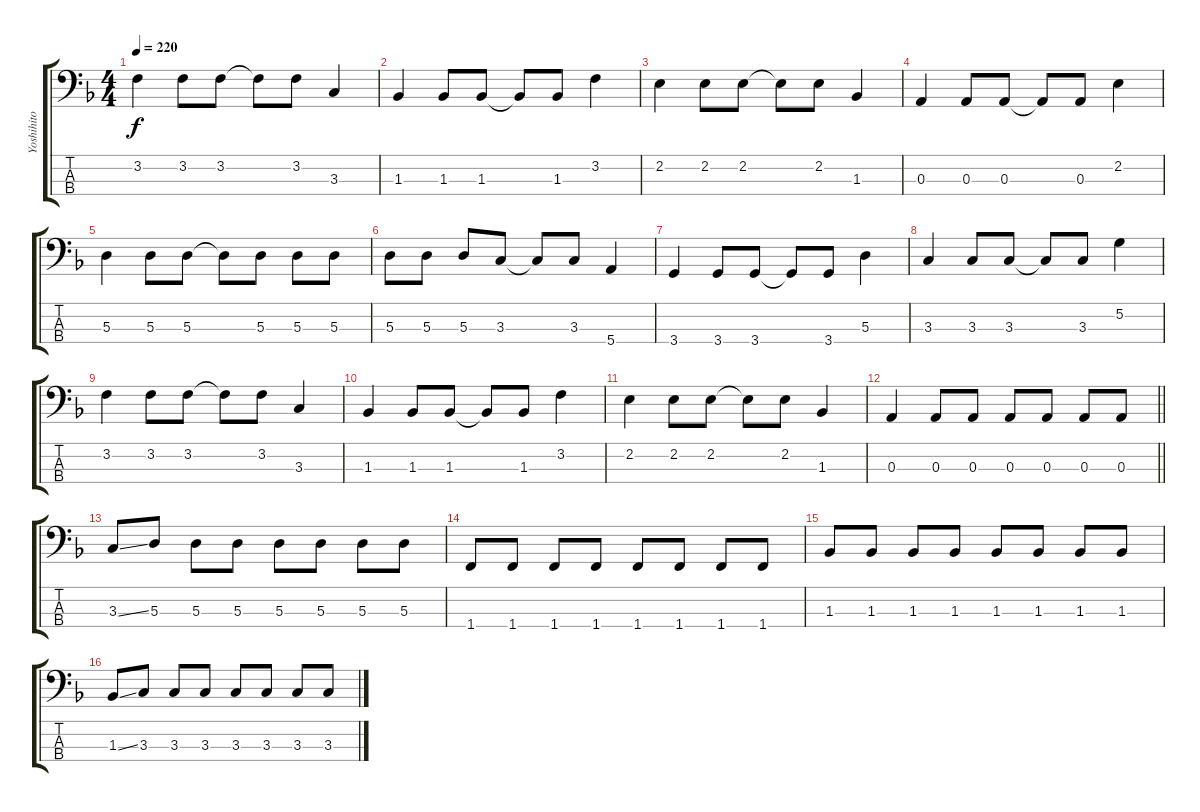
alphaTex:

\track ("Yoshihito Onda" "Yoshihito ") {instrument electricbasspick}
\staff {score tabs}
\tuning (G2 D2 A1 E1) {hide}
\ts (4 4)
\tempo 220
\clef f4
\ks f
3.2.4{dy f} 3.2.8 3.2.8 3.2{t}.8 3.2.8 3.3.4 |
1.3.4 1.3.8 1.3.8 1.3{t}.8 1.3.8 3.2.4 |
2.2.4 2.2.8 2.2.8 2.2{t}.8 2.2.8 1.3.4 |
0.3.4 0.3.8 0.3.8 0.3{t}.8 0.3.8 2.2.4 |
5.3.4 5.3.8 5.3.8 5.3{t}.8 5.3.8 5.3.8 5.3.8 |
5.3.8 5.3.8 5.3.8 3.3.8 3.3{t}.8 3.3.8 5.4.4 |
3.4.4 3.4.8 3.4.8 3.4{t}.8 3.4.8 5.3.4 |
3.3.4 3.3.8 3.3.8 3.3{t}.8 3.3.8 5.2.4 |
3.2.4 3.2.8 3.2.8 3.2{t}.8 3.2.8 3.3.4 |
1.3.4 1.3.8 1.3.8 1.3{t}.8 1.3.8 3.2.4 |
2.2.4 2.2.8 2.2.8 2.2{t}.8 2.2.8 1.3.4 |
\barLineRight lightlight
0.3.4 0.3.8 0.3.8 0.3.8 0.3.8 0.3.8 0.3.8 |
3.3{ss}.8 5.3.8 5.3.8 5.3.8 5.3.8 5.3.8 5.3.8 5.3.8 |
1.4.8 1.4.8 1.4.8 1.4.8 1.4.8 1.4.8 1.4.8 1.4.8 |
1.3.8 1.3.8 1.3.8 1.3.8 1.3.8 1.3.8 1.3.8 1.3.8 |
1.3{ss}.8 3.3.8 3.3.8 3.3.8 3.3.8 3.3.8 3.3.8 3.3.8
